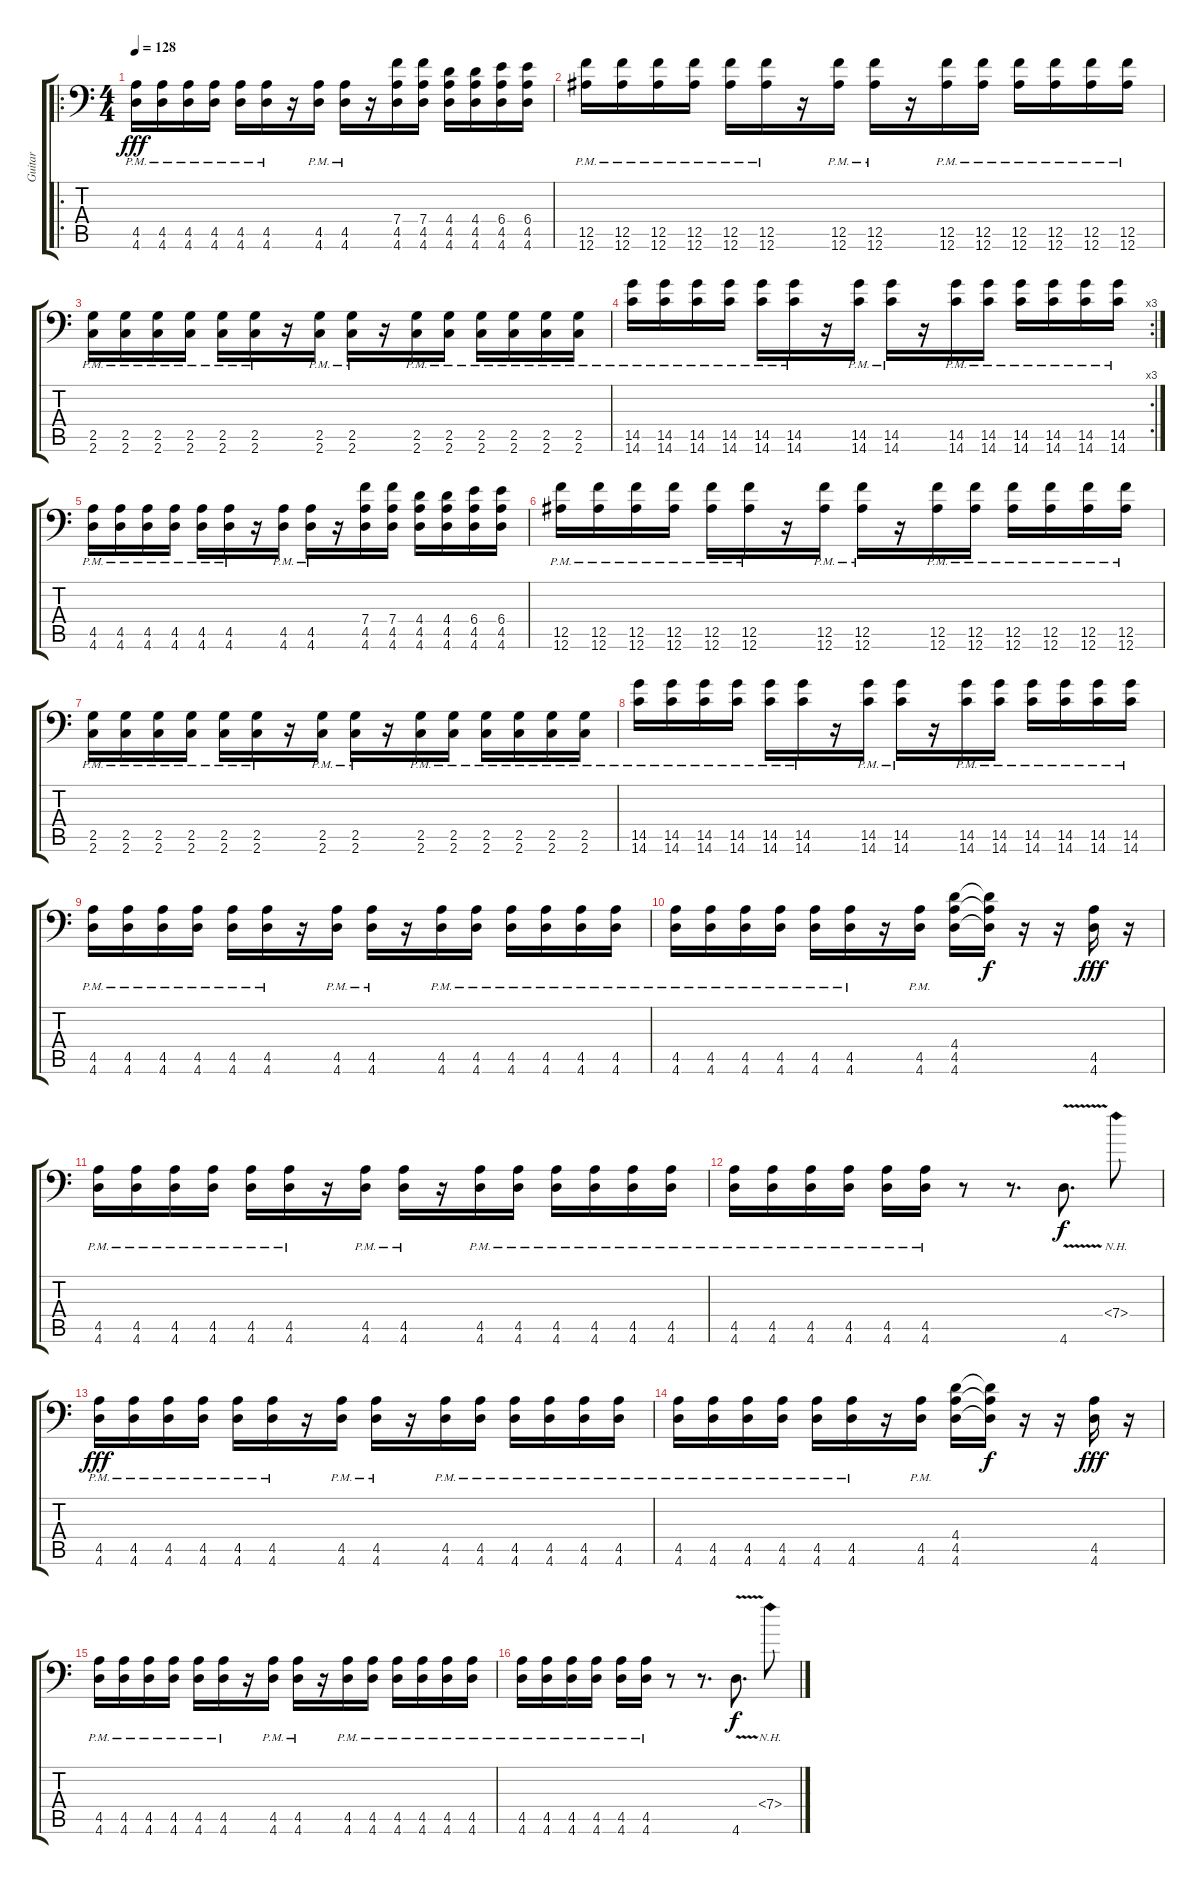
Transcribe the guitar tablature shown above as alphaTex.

\track ("Guitar" "Guitar") {solo instrument distortionguitar}
\staff {score tabs}
\tuning (C4 G3 Eb3 Bb2 F2 Bb1) {hide}
\ro
\ts (4 4)
\tempo 128
\clef f4
\ks c
(4.5{pm} 4.6{pm}).16{dy fff} (4.5{pm} 4.6{pm}).16 (4.5{pm} 4.6{pm}).16 (4.5{pm} 4.6{pm}).16 (4.5{pm} 4.6{pm}).16 (4.5{pm} 4.6{pm}).16 r.16 (4.5{pm} 4.6{pm}).16 (4.5{pm} 4.6{pm}).16 r.16 (7.4 4.5 4.6).16 (7.4 4.5 4.6).16 (4.4 4.5 4.6).16 (4.4 4.5 4.6).16 (6.4 4.5 4.6).16 (6.4 4.5 4.6).16 |
(12.5{pm} 12.6{pm}).16 (12.5{pm} 12.6{pm}).16 (12.5{pm} 12.6{pm}).16 (12.5{pm} 12.6{pm}).16 (12.5{pm} 12.6{pm}).16 (12.5{pm} 12.6{pm}).16 r.16 (12.5{pm} 12.6{pm}).16 (12.5{pm} 12.6{pm}).16 r.16 (12.5{pm} 12.6{pm}).16 (12.5{pm} 12.6{pm}).16 (12.5{pm} 12.6{pm}).16 (12.5{pm} 12.6{pm}).16 (12.5{pm} 12.6{pm}).16 (12.5{pm} 12.6{pm}).16 |
(2.5{pm} 2.6{pm}).16 (2.5{pm} 2.6{pm}).16 (2.5{pm} 2.6{pm}).16 (2.5{pm} 2.6{pm}).16 (2.5{pm} 2.6{pm}).16 (2.5{pm} 2.6{pm}).16 r.16 (2.5{pm} 2.6{pm}).16 (2.5{pm} 2.6{pm}).16 r.16 (2.5{pm} 2.6{pm}).16 (2.5{pm} 2.6{pm}).16 (2.5{pm} 2.6{pm}).16 (2.5{pm} 2.6{pm}).16 (2.5{pm} 2.6{pm}).16 (2.5{pm} 2.6{pm}).16 |
\rc 3
(14.5{pm} 14.6{pm}).16 (14.5{pm} 14.6{pm}).16 (14.5{pm} 14.6{pm}).16 (14.5{pm} 14.6{pm}).16 (14.5{pm} 14.6{pm}).16 (14.5{pm} 14.6{pm}).16 r.16 (14.5{pm} 14.6{pm}).16 (14.5{pm} 14.6{pm}).16 r.16 (14.5{pm} 14.6{pm}).16 (14.5{pm} 14.6{pm}).16 (14.5{pm} 14.6{pm}).16 (14.5{pm} 14.6{pm}).16 (14.5{pm} 14.6{pm}).16 (14.5{pm} 14.6{pm}).16 |
(4.5{pm} 4.6{pm}).16 (4.5{pm} 4.6{pm}).16 (4.5{pm} 4.6{pm}).16 (4.5{pm} 4.6{pm}).16 (4.5{pm} 4.6{pm}).16 (4.5{pm} 4.6{pm}).16 r.16 (4.5{pm} 4.6{pm}).16 (4.5{pm} 4.6{pm}).16 r.16 (7.4 4.5 4.6).16 (7.4 4.5 4.6).16 (4.4 4.5 4.6).16 (4.4 4.5 4.6).16 (6.4 4.5 4.6).16 (6.4 4.5 4.6).16 |
(12.5{pm} 12.6{pm}).16 (12.5{pm} 12.6{pm}).16 (12.5{pm} 12.6{pm}).16 (12.5{pm} 12.6{pm}).16 (12.5{pm} 12.6{pm}).16 (12.5{pm} 12.6{pm}).16 r.16 (12.5{pm} 12.6{pm}).16 (12.5{pm} 12.6{pm}).16 r.16 (12.5{pm} 12.6{pm}).16 (12.5{pm} 12.6{pm}).16 (12.5{pm} 12.6{pm}).16 (12.5{pm} 12.6{pm}).16 (12.5{pm} 12.6{pm}).16 (12.5{pm} 12.6{pm}).16 |
(2.5{pm} 2.6{pm}).16 (2.5{pm} 2.6{pm}).16 (2.5{pm} 2.6{pm}).16 (2.5{pm} 2.6{pm}).16 (2.5{pm} 2.6{pm}).16 (2.5{pm} 2.6{pm}).16 r.16 (2.5{pm} 2.6{pm}).16 (2.5{pm} 2.6{pm}).16 r.16 (2.5{pm} 2.6{pm}).16 (2.5{pm} 2.6{pm}).16 (2.5{pm} 2.6{pm}).16 (2.5{pm} 2.6{pm}).16 (2.5{pm} 2.6{pm}).16 (2.5{pm} 2.6{pm}).16 |
(14.5{pm} 14.6{pm}).16 (14.5{pm} 14.6{pm}).16 (14.5{pm} 14.6{pm}).16 (14.5{pm} 14.6{pm}).16 (14.5{pm} 14.6{pm}).16 (14.5{pm} 14.6{pm}).16 r.16 (14.5{pm} 14.6{pm}).16 (14.5{pm} 14.6{pm}).16 r.16 (14.5{pm} 14.6{pm}).16 (14.5{pm} 14.6{pm}).16 (14.5{pm} 14.6{pm}).16 (14.5{pm} 14.6{pm}).16 (14.5{pm} 14.6{pm}).16 (14.5{pm} 14.6{pm}).16 |
(4.5{pm} 4.6{pm}).16 (4.5{pm} 4.6{pm}).16 (4.5{pm} 4.6{pm}).16 (4.5{pm} 4.6{pm}).16 (4.5{pm} 4.6{pm}).16 (4.5{pm} 4.6{pm}).16 r.16 (4.5{pm} 4.6{pm}).16 (4.5{pm} 4.6{pm}).16 r.16 (4.5{pm} 4.6{pm}).16 (4.5{pm} 4.6{pm}).16 (4.5{pm} 4.6{pm}).16 (4.5{pm} 4.6{pm}).16 (4.5{pm} 4.6{pm}).16 (4.5{pm} 4.6{pm}).16 |
(4.5{pm} 4.6{pm}).16 (4.5{pm} 4.6{pm}).16 (4.5{pm} 4.6{pm}).16 (4.5{pm} 4.6{pm}).16 (4.5{pm} 4.6{pm}).16 (4.5{pm} 4.6{pm}).16 r.16 (4.5{pm} 4.6{pm}).16 (4.4 4.5 4.6).16 (4.4{t} 4.5{t} 4.6{t}).16{dy f} r.16 r.16 (4.5 4.6).16{dy fff} r.16 |
(4.5{pm} 4.6{pm}).16 (4.5{pm} 4.6{pm}).16 (4.5{pm} 4.6{pm}).16 (4.5{pm} 4.6{pm}).16 (4.5{pm} 4.6{pm}).16 (4.5{pm} 4.6{pm}).16 r.16 (4.5{pm} 4.6{pm}).16 (4.5{pm} 4.6{pm}).16 r.16 (4.5{pm} 4.6{pm}).16 (4.5{pm} 4.6{pm}).16 (4.5{pm} 4.6{pm}).16 (4.5{pm} 4.6{pm}).16 (4.5{pm} 4.6{pm}).16 (4.5{pm} 4.6{pm}).16 |
(4.5{pm} 4.6{pm}).16 (4.5{pm} 4.6{pm}).16 (4.5{pm} 4.6{pm}).16 (4.5{pm} 4.6{pm}).16 (4.5{pm} 4.6{pm}).16 (4.5{pm} 4.6{pm}).16 r.8 r.8{d} 4.6{v}.8{d dy f} 7.4{nh}.8 |
(4.5{pm} 4.6{pm}).16{dy fff} (4.5{pm} 4.6{pm}).16 (4.5{pm} 4.6{pm}).16 (4.5{pm} 4.6{pm}).16 (4.5{pm} 4.6{pm}).16 (4.5{pm} 4.6{pm}).16 r.16 (4.5{pm} 4.6{pm}).16 (4.5{pm} 4.6{pm}).16 r.16 (4.5{pm} 4.6{pm}).16 (4.5{pm} 4.6{pm}).16 (4.5{pm} 4.6{pm}).16 (4.5{pm} 4.6{pm}).16 (4.5{pm} 4.6{pm}).16 (4.5{pm} 4.6{pm}).16 |
(4.5{pm} 4.6{pm}).16 (4.5{pm} 4.6{pm}).16 (4.5{pm} 4.6{pm}).16 (4.5{pm} 4.6{pm}).16 (4.5{pm} 4.6{pm}).16 (4.5{pm} 4.6{pm}).16 r.16 (4.5{pm} 4.6{pm}).16 (4.4 4.5 4.6).16 (4.4{t} 4.5{t} 4.6{t}).16{dy f} r.16 r.16 (4.5 4.6).16{dy fff} r.16 |
(4.5{pm} 4.6{pm}).16 (4.5{pm} 4.6{pm}).16 (4.5{pm} 4.6{pm}).16 (4.5{pm} 4.6{pm}).16 (4.5{pm} 4.6{pm}).16 (4.5{pm} 4.6{pm}).16 r.16 (4.5{pm} 4.6{pm}).16 (4.5{pm} 4.6{pm}).16 r.16 (4.5{pm} 4.6{pm}).16 (4.5{pm} 4.6{pm}).16 (4.5{pm} 4.6{pm}).16 (4.5{pm} 4.6{pm}).16 (4.5{pm} 4.6{pm}).16 (4.5{pm} 4.6{pm}).16 |
(4.5{pm} 4.6{pm}).16 (4.5{pm} 4.6{pm}).16 (4.5{pm} 4.6{pm}).16 (4.5{pm} 4.6{pm}).16 (4.5{pm} 4.6{pm}).16 (4.5{pm} 4.6{pm}).16 r.8 r.8{d} 4.6{v}.8{d dy f} 7.4{nh}.8
